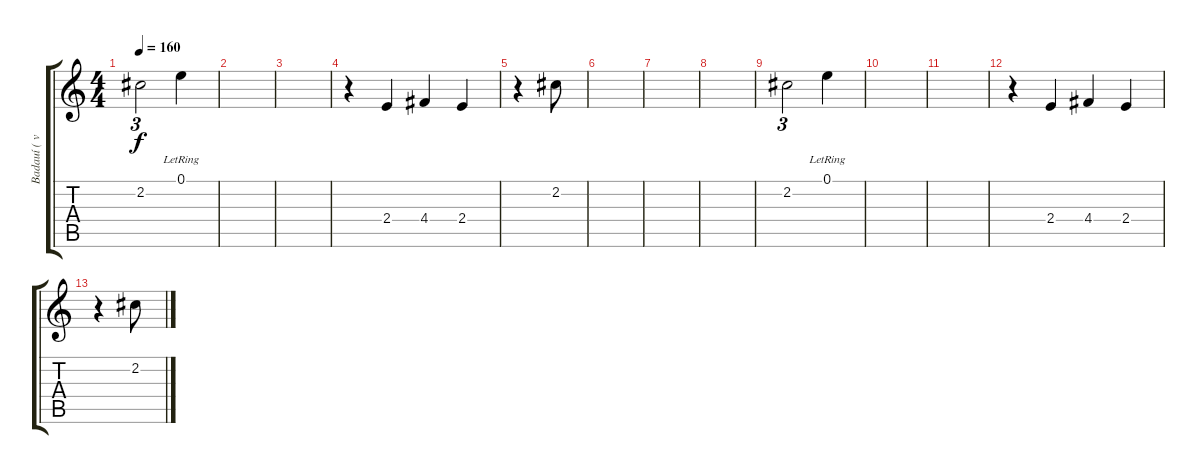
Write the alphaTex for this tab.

\track ("Badauí ( vocal )" "Badauí ( v") {instrument acousticguitarnylon}
\staff {score tabs}
\tuning (E4 B3 G3 D3 A2 E2) {hide}
\ts (4 4)
\tempo 160
\clef g2
\ks c
2.2.2{tu (3 2) dy f instrument acousticguitarnylon} 0.1{lr}.4 |
|
|
r.4 2.4.4 4.4.4 2.4.4 |
r.4 2.2.8 |
|
|
|
2.2.2{tu (3 2)} 0.1{lr}.4 |
|
|
r.4 2.4.4 4.4.4 2.4.4 |
r.4 2.2.8
